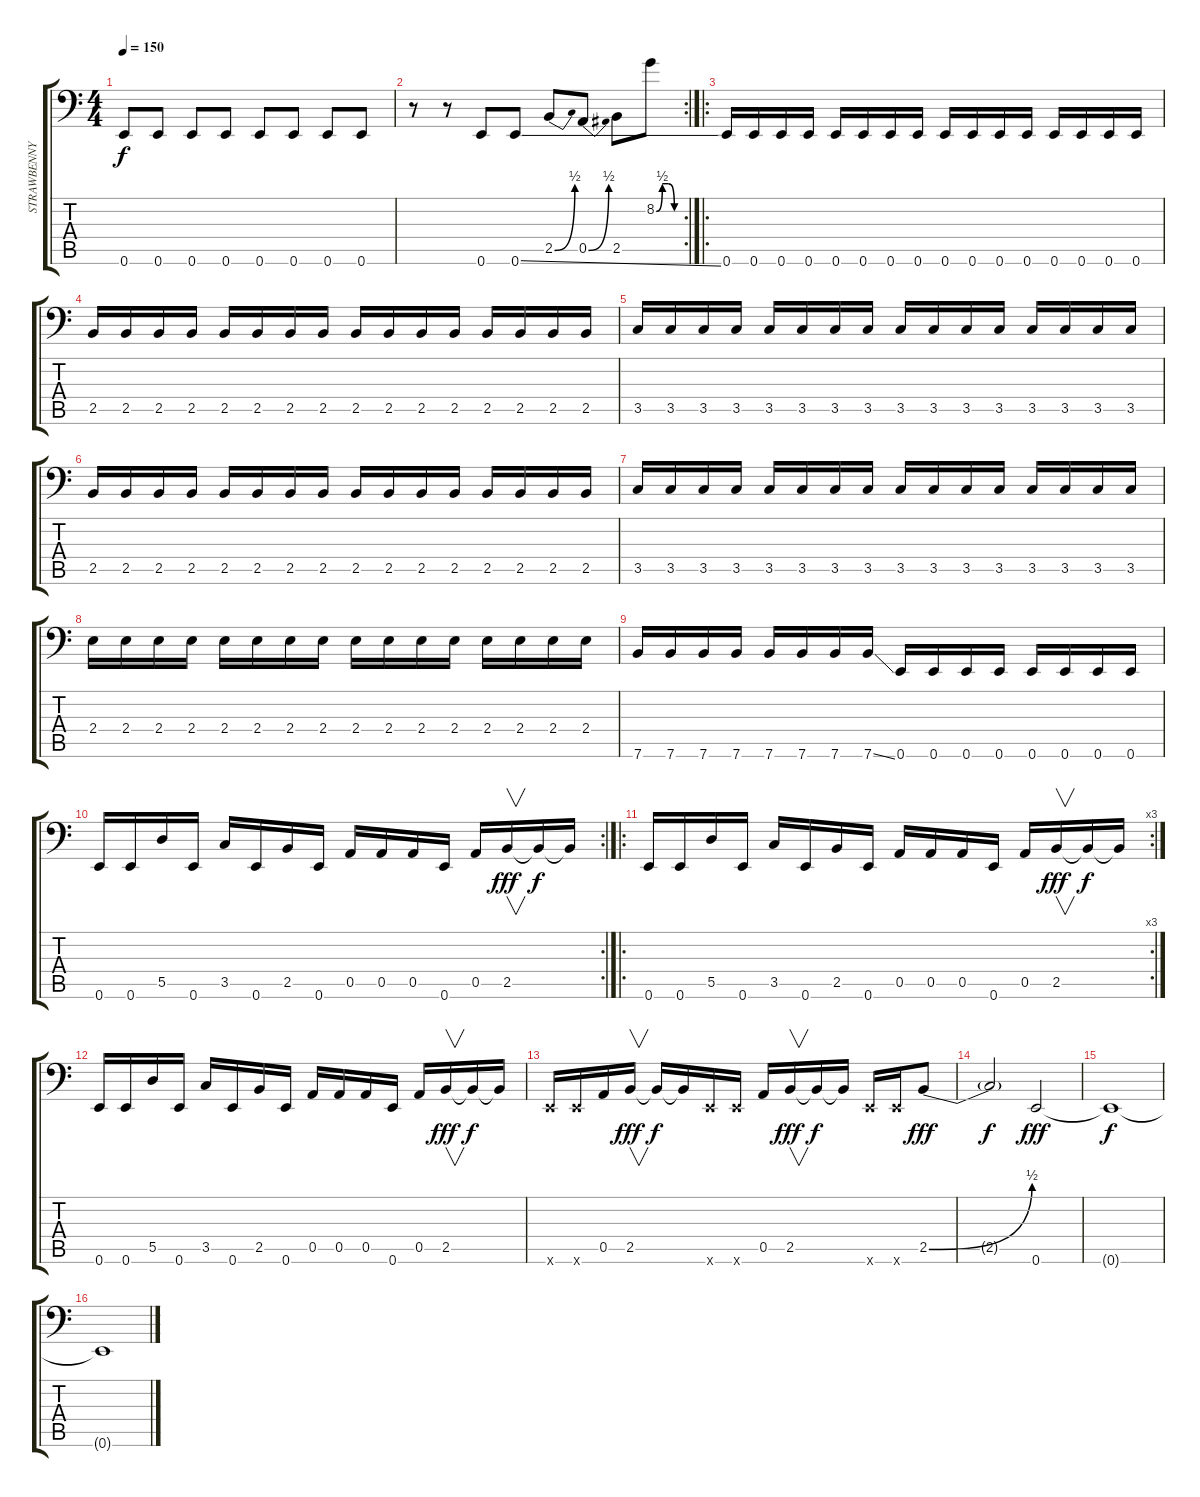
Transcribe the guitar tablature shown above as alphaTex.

\track ("STRAWBENNY" "STRAWBENNY") {instrument slapbass1}
\staff {score tabs}
\tuning (E3 B2 G2 D2 A1 E1) {hide}
\ts (4 4)
\tempo 150
\clef f4
\ks c
0.6.8{dy f} 0.6.8 0.6.8 0.6.8 0.6.8 0.6.8 0.6.8 0.6.8 |
\rc 2
r.8 r.8 0.6.8 0.6{ss}.8 2.5{be (bend 0 0 60 2)}.8{instrument slapbass1} 0.5{be (bend 0 0 60 2)}.8 2.5.8 8.2{be (custom 0 0 15 2 30 2 45 0 60 0)}.8 |
\ro
0.6.16{instrument slapbass1} 0.6.16 0.6.16 0.6.16 0.6.16 0.6.16 0.6.16 0.6.16 0.6.16 0.6.16 0.6.16 0.6.16 0.6.16 0.6.16 0.6.16 0.6.16 |
2.5.16 2.5.16 2.5.16 2.5.16 2.5.16 2.5.16 2.5.16 2.5.16 2.5.16 2.5.16 2.5.16 2.5.16 2.5.16 2.5.16 2.5.16 2.5.16 |
3.5.16 3.5.16 3.5.16 3.5.16 3.5.16 3.5.16 3.5.16 3.5.16 3.5.16 3.5.16 3.5.16 3.5.16 3.5.16 3.5.16 3.5.16 3.5.16 |
2.5.16 2.5.16 2.5.16 2.5.16 2.5.16 2.5.16 2.5.16 2.5.16 2.5.16 2.5.16 2.5.16 2.5.16 2.5.16 2.5.16 2.5.16 2.5.16 |
3.5.16 3.5.16 3.5.16 3.5.16 3.5.16 3.5.16 3.5.16 3.5.16 3.5.16 3.5.16 3.5.16 3.5.16 3.5.16 3.5.16 3.5.16 3.5.16 |
2.4.16 2.4.16 2.4.16 2.4.16 2.4.16 2.4.16 2.4.16 2.4.16 2.4.16 2.4.16 2.4.16 2.4.16 2.4.16 2.4.16 2.4.16 2.4.16 |
7.6.16 7.6.16 7.6.16 7.6.16 7.6.16 7.6.16 7.6.16 7.6{ss}.16 0.6.16 0.6.16 0.6.16 0.6.16 0.6.16 0.6.16 0.6.16 0.6.16 |
\rc 2
0.6.16 0.6.16 5.5.16 0.6.16 3.5.16 0.6.16 2.5.16 0.6.16 0.5.16 0.5.16 0.5.16 0.6.16 0.5.16 2.5.16{v dy fff} 2.5{t}.16{dy f} 2.5{t}.16 |
\ro
\rc 3
0.6.16 0.6.16 5.5.16 0.6.16 3.5.16 0.6.16 2.5.16 0.6.16 0.5.16 0.5.16 0.5.16 0.6.16 0.5.16 2.5.16{v dy fff} 2.5{t}.16{dy f} 2.5{t}.16 |
0.6.16 0.6.16 5.5.16 0.6.16 3.5.16 0.6.16 2.5.16 0.6.16 0.5.16 0.5.16 0.5.16 0.6.16 0.5.16 2.5.16{v dy fff} 2.5{t}.16{dy f} 2.5{t}.16 |
0.6{x}.16 0.6{x}.16 0.5.16 2.5.16{v dy fff} 2.5{t}.16{dy f} 2.5{t}.16 0.6{x}.16 0.6{x}.16 0.5.16 2.5.16{v dy fff} 2.5{t}.16{dy f} 2.5{t}.16 0.6{x}.16 0.6{x}.16 2.5{be (bend 0 0 60 2)}.8{dy fff} |
2.5{t}.2{dy f} 0.6.2{dy fff} |
0.6{t}.1{dy f} |
0.6{t}.1
